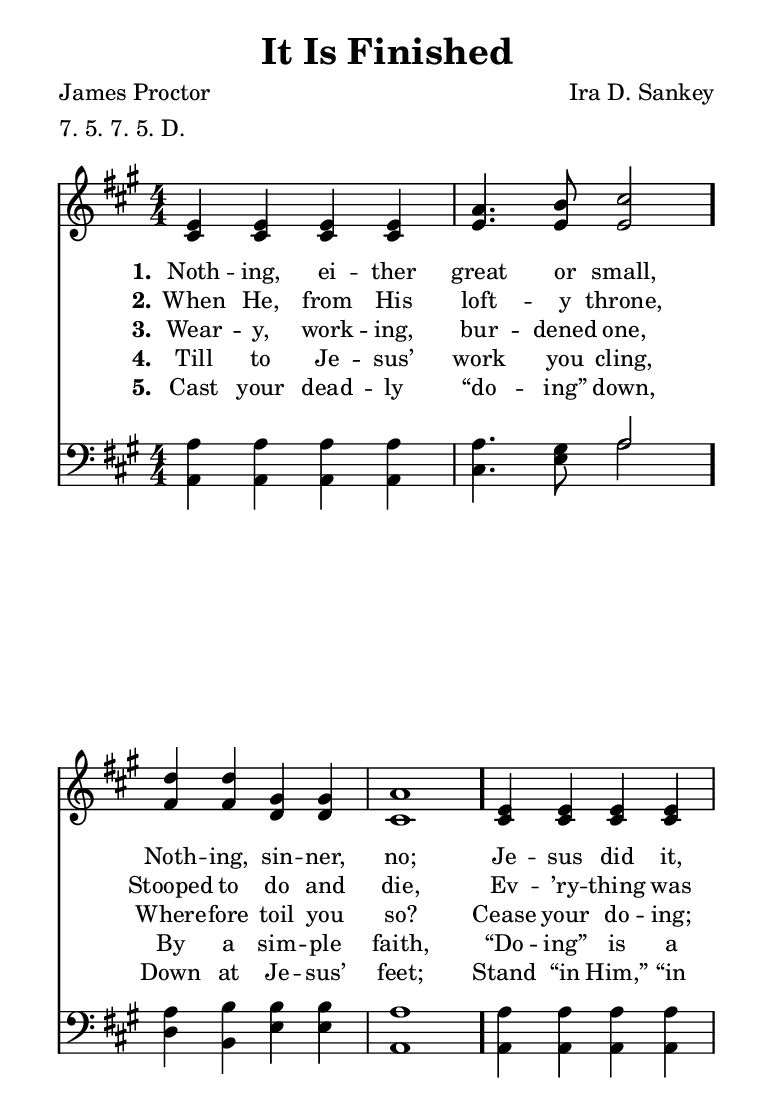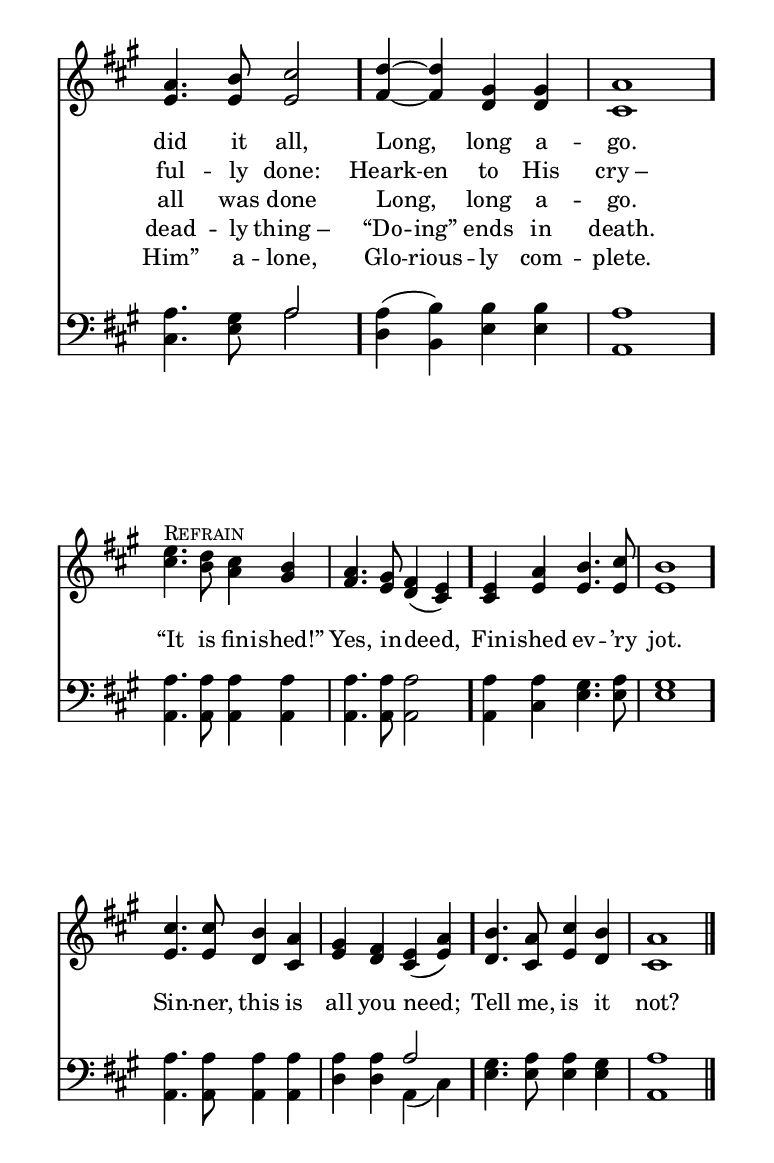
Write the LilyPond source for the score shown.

\include "common/global.ily"
\paper {
  \include "common/paper.ily"
}

\header{
  %gospel
  hymnnumber = "19"
  title = "It Is Finished"
  tunename = ""
  meter = "7. 5. 7. 5. D."
  poet = "James Proctor"
  composer = "Ira D. Sankey"
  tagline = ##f
}

% for fermata in MIDI
ta = { \tempo 4=90 }
tb = { \tempo 4=45 }

patternAA = { c4 c4 c4 c4   | c4. c8 c2      } %

patternBA = { c4 c4 c4 c4   | c1             } %
patternBB = { c4( c4) c4 c4 | c1             } %
patternBC = { c4 ~ c4 c4 c4 | c1             } %

patternCA = { c4. c8 c4 c4  | c4. c8 c4( c4) } %
patternCB = { c4. c8 c4 c4  | c4. c8 c2      } %
patternCC = { c4. c8 c4 c4  | c4 c4 c2      } %
patternCD = { c4. c8 c4 c4  | c4 c4 c4( c4) } %

patternDA = { c4 c4 c4. c8  | c1             } %
patternDB = { c4. c8 c4 c4  | c1             } %

global = {
  \include "common/overrides.ily"
  \override Staff.TimeSignature.style = #'numbered
  \time 4/4
  \override Score.MetronomeMark.transparent = ##t % hide all fermata changes too
  \ta
  \key a \major
  \autoBeamOff
}

notesSoprano = {
\global
\relative c' {

  \changePitch \patternAA { e e e e      | a b cis     }
  \changePitch \patternBA { d d gis, gis | a           }
  \changePitch \patternAA { e e e e      | a b cis     }
  \changePitch \patternBC { d d gis, gis | a           }

  << s^\markup { \small \caps "Refrain"  }
  \changePitch \patternCA { e' d cis b   | a gis fis e } >>
  \changePitch \patternDA { e a b cis    | b           }
  \changePitch \patternCD { cis cis b a  | gis fis e a }
  \changePitch \patternDB { b a cis b    | a           }

  \bar "|."

}
}

notesAlto = {
\global
\relative e' {

  \changePitch \patternAA { cis cis cis cis | e e e       }
  \changePitch \patternBA { fis fis d d     | cis         }
  \changePitch \patternAA { cis cis cis cis | e e e       }
  \changePitch \patternBC { fis fis d d     | cis         }

  \changePitch \patternCA { cis' b a gis    | fis e d cis }
  \changePitch \patternDA { cis e e e       | e           }
  \changePitch \patternCD { e e d cis       | e d cis e   }
  \changePitch \patternDB { d cis e d       | cis         }

}
}

notesTenor = {
\global
\relative a {

  \changePitch \patternAA { a a a a     | a gis a }
  \changePitch \patternBA { a b b b     | a       }
  \changePitch \patternAA { a a a a     | a gis a }
  \changePitch \patternBB { a b b b     | a       }

  \changePitch \patternCB { a a a a     | a a a   }
  \changePitch \patternDA { a a gis a   | gis     }
  \changePitch \patternCC { a a a a     | a a a   }
  \changePitch \patternDB { gis a a gis | a       }

}
}

notesBass = {
\global
\relative f, {

  \changePitch \patternAA { a a a a   | cis e a   }
  \changePitch \patternBA { d, b e e  | a,        }
  \changePitch \patternAA { a a a a   | cis e a   }
  \changePitch \patternBB { d, b e e  | a,        }

  \changePitch \patternCB { a a a a   | a a a     }
  \changePitch \patternDA { a cis e e | e         }
  \changePitch \patternCD { a, a a a  | d d a cis }
  \changePitch \patternDB { e e e e   | a,        }

}
}

Refrain = \lyricmode {

“It is fin -- ished!” Yes, in -- deed, \bar "."
Fin -- ished ev -- ’ry jot. \bar "."
Sin -- ner, this is all you need; \bar "."
Tell me, is it not? \bar "."

}

wordsA = \lyricmode {
\set stanza = "1."

Noth -- ing, ei -- ther great or small, \bar "."
Noth -- ing, sin -- ner, no; \bar "." \eogbreak
Je -- sus did it, did it all, \bar "."
Long, long a -- go. \bar "." \eogbreak

}

wordsB = \lyricmode {
\set stanza = "2."

When He, from His loft -- y throne,
Stooped to do and die,
Ev -- ’ry -- thing was ful -- ly done:
{ \mon } Heark -- en { \moff } to His cry_–

\Refrain

}

wordsC = \lyricmode {
\set stanza = "3."

Wear -- y, work -- ing, bur -- dened one,
Where -- fore toil you so?
Cease your do -- ing; all was done
Long, long a -- go.

}

wordsD = \lyricmode {
\set stanza = "4."

Till to Je -- sus’ work you cling,
By a sim -- ple faith,
“Do -- ing” is a dead -- ly thing_–
{ \mon } “Do -- ing” { \moff } ends in death.

}

wordsE = \lyricmode {
\set stanza = "5."

Cast your dead -- ly “do -- ing” down,
Down at Je -- sus’ feet;
Stand “in Him,” “in Him” a -- lone,
{ \mon } Glo -- rious -- ly { \moff } com -- plete.

}

\score {
  \context ChoirStaff <<
    \context Staff = upper <<
      \set Staff.autoBeaming = ##f
      \set ChoirStaff.systemStartDelimiter = #'SystemStartBar
      \set ChoirStaff.printPartCombineTexts = ##f
      \partcombine #'(2 . 11) \notesSoprano \notesAlto
      \context NullVoice = sopranos { \voiceOne << \notesSoprano >> }
    >>

    \context Lyrics = one   \lyricsto sopranos \wordsA
    \context Lyrics = two   \lyricsto sopranos \wordsB
    \context Lyrics = three \lyricsto sopranos \wordsC
    \context Lyrics = four  \lyricsto sopranos \wordsD
    \context Lyrics = five  \lyricsto sopranos \wordsE

    \new Staff = men <<
      \set Staff.autoBeaming = ##f
      \clef bass
      \set ChoirStaff.printPartCombineTexts = ##f
      \partcombine #'(2 . 11) \notesTenor \notesBass
    >>

  >>
  \layout {
    \include "common/layout.ily"
  }
  #(cond ((ly:get-option 'eog-midi-permitted) #{ \midi{
    \include "common/midi.ily"
  } #}))
}

\version "2.19.49"  % necessary for upgrading to future LilyPond versions.

% vi:set et ts=2 sw=2 ai nocindent syntax=lilypond:
